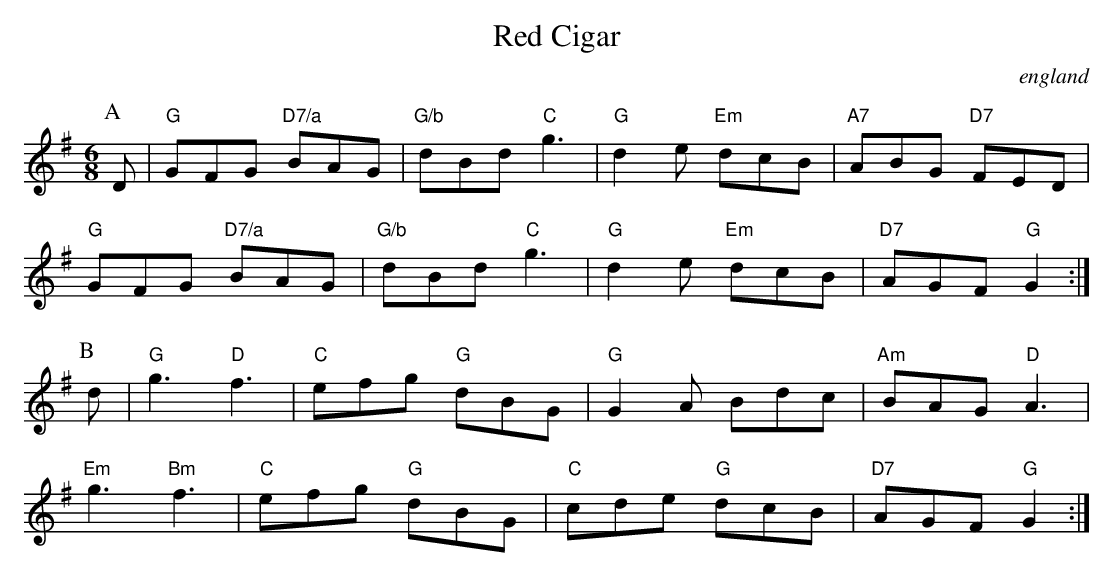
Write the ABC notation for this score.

X:1
T:Red Cigar
O:england
M:6/8
K:G
P:A
D|"G"GFG "D7/a"BAG|"G/b"dBd "C"g3|"G"d2e "Em"dcB|"A7"ABG "D7"FED|
"G"GFG "D7/a"BAG|"G/b"dBd "C"g3|"G"d2e "Em"dcB|"D7"AGF "G"G2:|
P:B
d|"G"g3 "D"f3|"C"efg "G"dBG|"G"G2A Bdc|"Am"BAG "D"A3|
"Em"g3 "Bm"f3|"C"efg "G"dBG|"C"cde "G"dcB|"D7"AGF "G"G2:|
